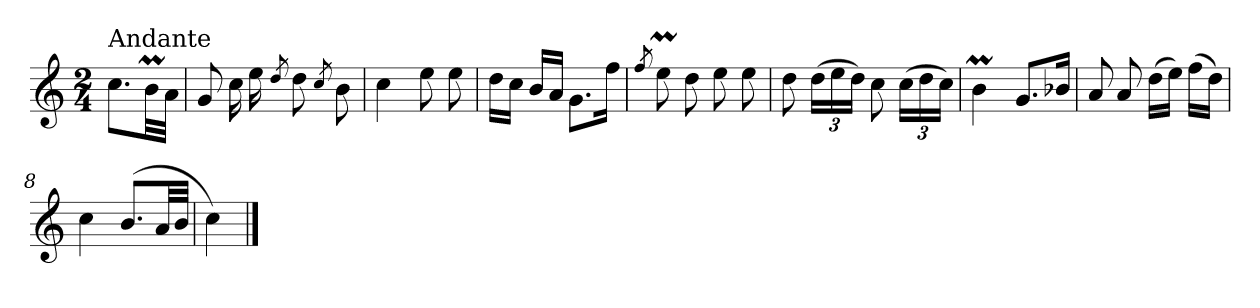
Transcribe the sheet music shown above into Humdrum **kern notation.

**kern
*part1
*staff1
*clefG2
*k[]
*C:
*M2/4
=
!LO:TX:a:t=Andante
8.cc\L
32bm\LL
32a\JJJ
=1
8g/
16cc\
16ee\
8qdd/
8dd\
8qcc/
8b\
=2
4cc\
8ee\
8ee\
=3
16dd\LL
16cc\JJ
16b/LL
16a/JJ
8.g\L
16ff\Jk
=4
8qff/
8eem\
8dd\
8ee\
8ee\
=5
8dd\
(>24dd\LL
24ee\
24dd\JJ)
8cc\
(>24cc\LL
24dd\
24cc\JJ)
!!LO:LB:g=z
=6
4bm\
8.g/L
16b-X/Jk
=7
8a/
8a/
(>16dd\LL
16ee\JJ)
(>16ff\LL
16dd\JJ)
=8
4cc\
(>8.b/L
32a/LL
32b/JJJ
=9
4cc\)
==
*-
